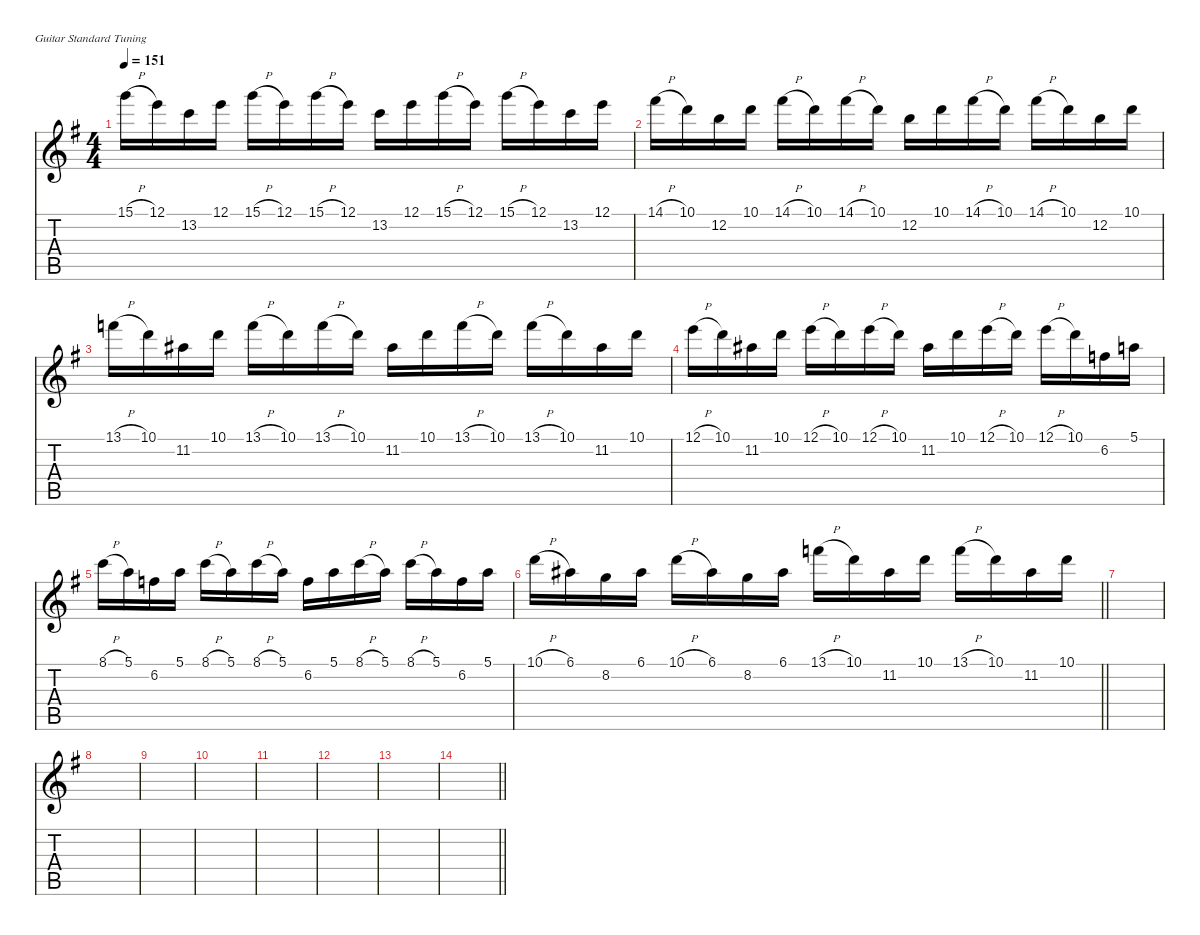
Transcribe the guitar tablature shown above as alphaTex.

\defaultSystemsLayout 4
\hideDynamics
\bracketExtendMode nobrackets
\singleTrackTrackNamePolicy hidden
\multiTrackTrackNamePolicy hidden
\otherSystemsTrackNameOrientation horizontal
\track ("Guitar 3" "dist.guit.") {defaultSystemsLayout 16 instrument distortionguitar}
\staff {score tabs}
\tuning (E4 B3 G3 D3 A2 E2)
\ts (4 4)
\tempo 151
\clef g2
\ks eminor
15.1{h acc forcenatural}.16{dy f beam Down} 12.1{acc forcenatural}.16{beam Down} 13.2{acc forcenatural}.16{beam Down} 12.1{acc forcenatural}.16{beam Down} 15.1{h acc forcenatural}.16{beam Down} 12.1{acc forcenatural}.16{beam Down} 15.1{h acc forcenatural}.16{beam Down} 12.1{acc forcenatural}.16{beam Down} 13.2{acc forcenatural}.16{beam Down} 12.1{acc forcenatural}.16{beam Down} 15.1{h acc forcenatural}.16{beam Down} 12.1{acc forcenatural}.16{beam Down} 15.1{h acc forcenatural}.16{beam Down} 12.1{acc forcenatural}.16{beam Down} 13.2{acc forcenatural}.16{beam Down} 12.1{acc forcenatural}.16{beam Down} |
14.1{h acc #}.16{beam Down} 10.1{acc forcenatural}.16{beam Down} 12.2{acc forcenatural}.16{beam Down} 10.1{acc forcenatural}.16{beam Down} 14.1{h acc #}.16{beam Down} 10.1{acc forcenatural}.16{beam Down} 14.1{h acc #}.16{beam Down} 10.1{acc forcenatural}.16{beam Down} 12.2{acc forcenatural}.16{beam Down} 10.1{acc forcenatural}.16{beam Down} 14.1{h acc #}.16{beam Down} 10.1{acc forcenatural}.16{beam Down} 14.1{h acc #}.16{beam Down} 10.1{acc forcenatural}.16{beam Down} 12.2{acc forcenatural}.16{beam Down} 10.1{acc forcenatural}.16{beam Down} |
13.1{h acc forcenatural}.16{beam Down} 10.1{acc forcenatural}.16{beam Down} 11.2{acc #}.16{beam Down} 10.1{acc forcenatural}.16{beam Down} 13.1{h acc forcenatural}.16{beam Down} 10.1{acc forcenatural}.16{beam Down} 13.1{h acc forcenatural}.16{beam Down} 10.1{acc forcenatural}.16{beam Down} 11.2{acc #}.16{beam Down} 10.1{acc forcenatural}.16{beam Down} 13.1{h acc forcenatural}.16{beam Down} 10.1{acc forcenatural}.16{beam Down} 13.1{h acc forcenatural}.16{beam Down} 10.1{acc forcenatural}.16{beam Down} 11.2{acc #}.16{beam Down} 10.1{acc forcenatural}.16{beam Down} |
12.1{h acc forcenatural}.16{beam Down} 10.1{acc forcenatural}.16{beam Down} 11.2{acc #}.16{beam Down} 10.1{acc forcenatural}.16{beam Down} 12.1{h acc forcenatural}.16{beam Down} 10.1{acc forcenatural}.16{beam Down} 12.1{h acc forcenatural}.16{beam Down} 10.1{acc forcenatural}.16{beam Down} 11.2{acc #}.16{beam Down} 10.1{acc forcenatural}.16{beam Down} 12.1{h acc forcenatural}.16{beam Down} 10.1{acc forcenatural}.16{beam Down} 12.1{h acc forcenatural}.16{beam Down} 10.1{acc forcenatural}.16{beam Down} 6.2{acc forcenatural}.16{beam Down} 5.1{acc forcenatural}.16{beam Down} |
8.1{h acc forcenatural}.16{beam Down} 5.1{acc forcenatural}.16{beam Down} 6.2{acc forcenatural}.16{beam Down} 5.1{acc forcenatural}.16{beam Down} 8.1{h acc forcenatural}.16{beam Down} 5.1{acc forcenatural}.16{beam Down} 8.1{h acc forcenatural}.16{beam Down} 5.1{acc forcenatural}.16{beam Down} 6.2{acc forcenatural}.16{beam Down} 5.1{acc forcenatural}.16{beam Down} 8.1{h acc forcenatural}.16{beam Down} 5.1{acc forcenatural}.16{beam Down} 8.1{h acc forcenatural}.16{beam Down} 5.1{acc forcenatural}.16{beam Down} 6.2{acc forcenatural}.16{beam Down} 5.1{acc forcenatural}.16{beam Down} |
\barLineRight lightlight
10.1{h acc forcenatural}.16{beam Down} 6.1{acc #}.16{beam Down} 8.2{acc forcenatural}.16{beam Down} 6.1{acc #}.16{beam Down} 10.1{h acc forcenatural}.16{beam Down} 6.1{acc #}.16{beam Down} 8.2{acc forcenatural}.16{beam Down} 6.1{acc #}.16{beam Down} 13.1{h acc forcenatural}.16{beam Down} 10.1{acc forcenatural}.16{beam Down} 11.2{acc #}.16{beam Down} 10.1{acc forcenatural}.16{beam Down} 13.1{h acc forcenatural}.16{beam Down} 10.1{acc forcenatural}.16{beam Down} 11.2{acc #}.16{beam Down} 10.1{acc forcenatural}.16{beam Down} |
|
|
|
|
|
|
|
\barLineRight lightlight
